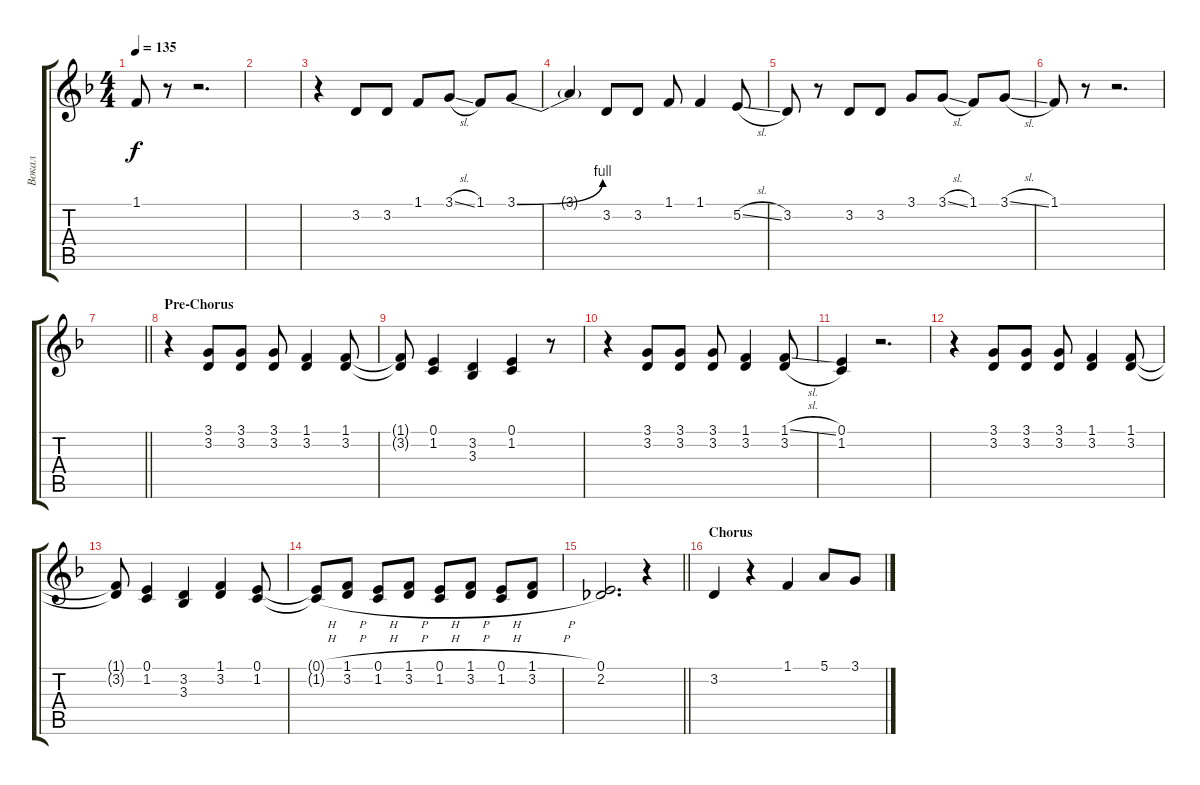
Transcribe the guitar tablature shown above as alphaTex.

\track ("Вокал" "Вокал") {instrument trumpet}
\staff {score tabs}
\tuning (E4 B3 G3 D3 A2 E2) {hide}
\ts (4 4)
\tempo 135
\clef g2
\ks dminor
1.1.8{dy f} r.8 r.2{d} |
|
r.4 3.2.8 3.2.8 1.1.8 3.1{sl}.8 1.1.8 3.1{be (bend 0 0 60 4)}.8 |
3.1{t}.4 3.2.8 3.2.8 1.1.8 1.1.4 5.2{sl}.8 |
3.2.8 r.8 3.2.8 3.2.8 3.1.8 3.1{sl}.8 1.1.8 3.1{sl}.8 |
1.1.8 r.8 r.2{d} |
\barLineRight lightlight
|
\section ("" "Pre-Chorus")
r.4 (3.1 3.2).8 (3.1 3.2).8 (3.1 3.2).8 (1.1 3.2).4 (1.1 3.2).8 |
(1.1{t} 3.2{t}).8 (0.1 1.2).4 (3.2 3.3).4 (0.1 1.2).4 r.8 |
r.4 (3.1 3.2).8 (3.1 3.2).8 (3.1 3.2).8 (1.1 3.2).4 (1.1{sl} 3.2{h}).8 |
(0.1 1.2).4 r.2{d} |
r.4 (3.1 3.2).8 (3.1 3.2).8 (3.1 3.2).8 (1.1 3.2).4 (1.1 3.2).8 |
(1.1{t} 3.2{t}).8 (0.1 1.2).4 (3.2 3.3).4 (1.1 3.2).4 (0.1 1.2).8 |
(0.1{h t} 1.2{h t}).8 (1.1{h} 3.2{h}).8 (0.1{h} 1.2{h}).8 (1.1{h} 3.2{h}).8 (0.1{h} 1.2{h}).8 (1.1{h} 3.2{h}).8 (0.1{h} 1.2{h}).8 (1.1{h} 3.2{h}).8 |
\barLineRight lightlight
(0.1 2.2).2{d} r.4 |
\section ("" "Chorus")
3.2.4 r.4 1.1.4 5.1.8 3.1.8
